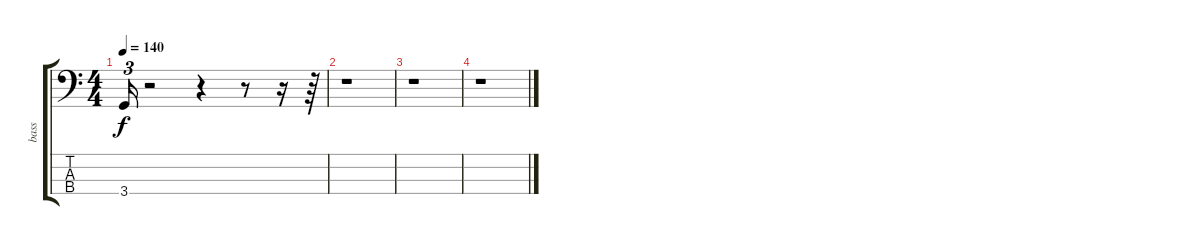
\track ("bass" "bass") {instrument electricbassfinger}
\staff {score tabs}
\tuning (G2 D2 A1 E1) {hide}
\ts (4 4)
\tempo 140
\clef f4
\ks c
3.4{t}.16{tu (3 2) dy f} r.2 r.4 r.8 r.16 r.64 |
r.1 |
r.1 |
r.1
